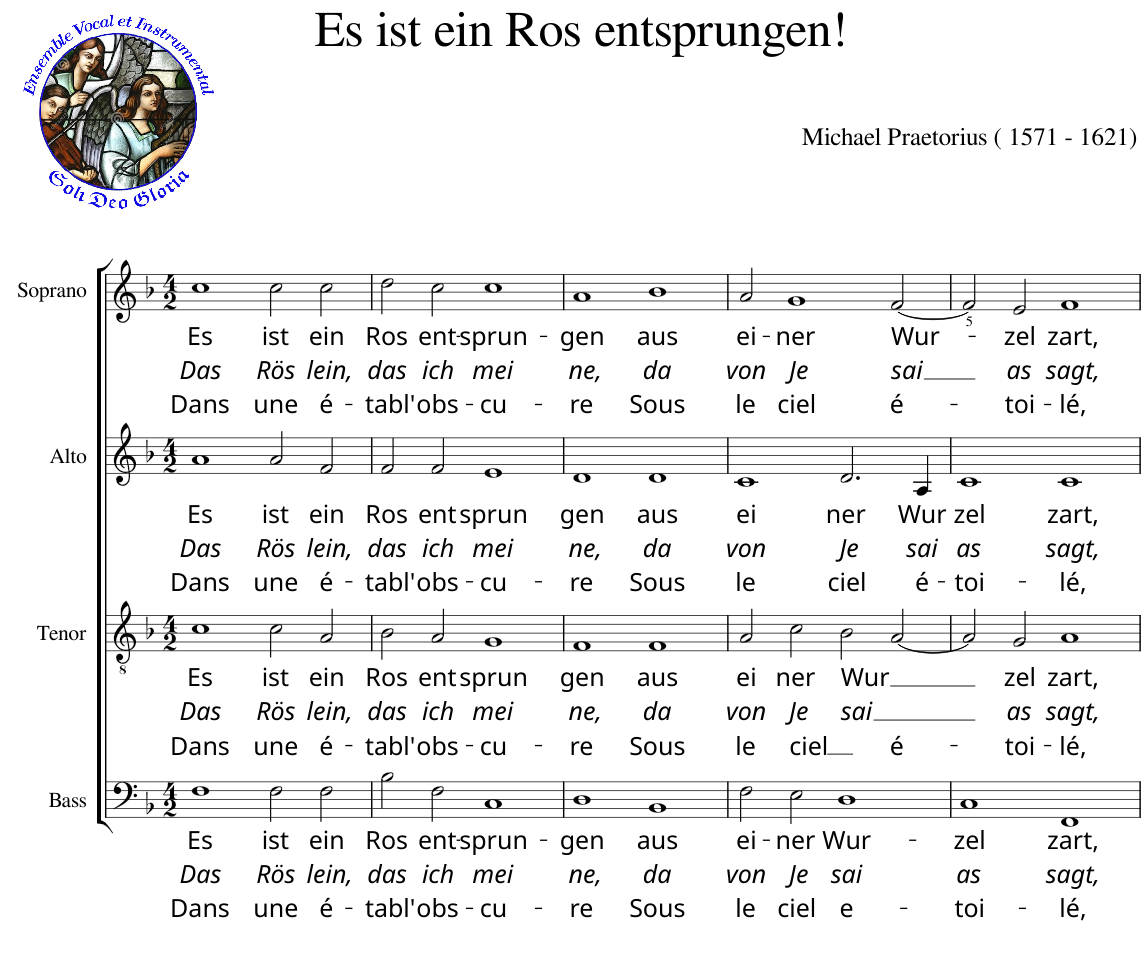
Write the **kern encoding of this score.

**kern	**text	**text	**text	**kern	**text	**text	**text	**kern	**text	**text	**text	**kern	**text	**text	**text
*part4	*part4	*part4	*part4	*part3	*part3	*part3	*part3	*part2	*part2	*part2	*part2	*part1	*part1	*part1	*part1
*staff4	*staff4	*staff4	*staff4	*staff3	*staff3	*staff3	*staff3	*staff2	*staff2	*staff2	*staff2	*staff1	*staff1	*staff1	*staff1
*I"Bass	*	*	*	*I"Tenor	*	*	*	*I"Alto	*	*	*	*I"Soprano	*	*	*
*I'B.	*	*	*	*I'T.	*	*	*	*I'A.	*	*	*	*I'S.	*	*	*
*clefF4	*	*	*	*clefGv2	*	*	*	*clefG2	*	*	*	*clefG2	*	*	*
*k[b-]	*	*	*	*k[b-]	*	*	*	*k[b-]	*	*	*	*k[b-]	*	*	*
*M4/2	*	*	*	*M4/2	*	*	*	*M4/2	*	*	*	*M4/2	*	*	*
=1	=1	=1	=1	=1	=1	=1	=1	=1	=1	=1	=1	=1	=1	=1	=1
!	!LO:LY:b	!LO:LY:b	!LO:LY:b	!	!LO:LY:b	!LO:LY:b	!LO:LY:b	!	!LO:LY:b	!LO:LY:b	!LO:LY:b	!	!LO:LY:b	!LO:LY:b	!LO:LY:b
1F	Es	Das	Dans	1c	Es	Das	Dans	1a	Es	Das	Dans	1cc	Es	Das	Dans
!	!LO:LY:b	!LO:LY:b	!LO:LY:b	!	!LO:LY:b	!LO:LY:b	!LO:LY:b	!	!LO:LY:b	!LO:LY:b	!LO:LY:b	!	!LO:LY:b	!LO:LY:b	!LO:LY:b
2F\	ist	Rös	une	2c\	ist	Rös	une	2a/	ist	Rös	une	2cc\	ist	Rös	une
!	!LO:LY:b	!LO:LY:b	!LO:LY:b	!	!LO:LY:b	!LO:LY:b	!LO:LY:b	!	!LO:LY:b	!LO:LY:b	!LO:LY:b	!	!LO:LY:b	!LO:LY:b	!LO:LY:b
2F\	ein	lein,	é-	2A/	ein	lein,	é-	2f/	ein	lein,	é-	2cc\	ein	lein,	é-
=2	=2	=2	=2	=2	=2	=2	=2	=2	=2	=2	=2	=2	=2	=2	=2
!	!LO:LY:b	!LO:LY:b	!LO:LY:b	!	!LO:LY:b	!LO:LY:b	!LO:LY:b	!	!LO:LY:b	!LO:LY:b	!LO:LY:b	!	!LO:LY:b	!LO:LY:b	!LO:LY:b
2B-\	Ros	das	-tabl'	2B-\	Ros	das	-tabl'	2f/	Ros	das	-tabl'	2dd\	Ros	das	-tabl'
!	!LO:LY:b	!LO:LY:b	!LO:LY:b	!	!LO:LY:b	!LO:LY:b	!LO:LY:b	!	!LO:LY:b	!LO:LY:b	!LO:LY:b	!	!LO:LY:b	!LO:LY:b	!LO:LY:b
2F\	ent-	ich	obs-	2A/	ent	ich	obs-	2f/	ent	ich	obs-	2cc\	ent-	ich	obs-
!	!LO:LY:b	!LO:LY:b	!LO:LY:b	!	!LO:LY:b	!LO:LY:b	!LO:LY:b	!	!LO:LY:b	!LO:LY:b	!LO:LY:b	!	!LO:LY:b	!LO:LY:b	!LO:LY:b
1C	-sprun-	mei	-cu-	1G	sprun	mei	-cu-	1e	sprun	mei	-cu-	1cc	-sprun-	mei	-cu-
=3	=3	=3	=3	=3	=3	=3	=3	=3	=3	=3	=3	=3	=3	=3	=3
!	!LO:LY:b	!LO:LY:b	!LO:LY:b	!	!LO:LY:b	!LO:LY:b	!LO:LY:b	!	!LO:LY:b	!LO:LY:b	!LO:LY:b	!	!LO:LY:b	!LO:LY:b	!LO:LY:b
1D	-gen	ne,	-re	1F	gen	ne,	-re	1d	gen	ne,	-re	1a	-gen	ne,	-re
!	!LO:LY:b	!LO:LY:b	!LO:LY:b	!	!LO:LY:b	!LO:LY:b	!LO:LY:b	!	!LO:LY:b	!LO:LY:b	!LO:LY:b	!	!LO:LY:b	!LO:LY:b	!LO:LY:b
1BB-	aus	da	Sous	1F	aus	da	Sous	1d	aus	da	Sous	1b-	aus	da	Sous
=4	=4	=4	=4	=4	=4	=4	=4	=4	=4	=4	=4	=4	=4	=4	=4
!	!LO:LY:b	!LO:LY:b	!LO:LY:b	!	!LO:LY:b	!LO:LY:b	!LO:LY:b	!	!LO:LY:b	!LO:LY:b	!LO:LY:b	!	!LO:LY:b	!LO:LY:b	!LO:LY:b
2F\	ei-	von	le	2A/	ei	von	le	1c	ei	von	le	2a/	ei-	von	le
!	!LO:LY:b	!LO:LY:b	!LO:LY:b	!	!LO:LY:b	!LO:LY:b	!LO:LY:b	!	!	!	!	!	!LO:LY:b	!LO:LY:b	!LO:LY:b
2E\	-ner	Je	ciel	2c\	ner	Je	ciel	.	.	.	.	1g	-ner	Je	ciel
!	!LO:LY:b	!LO:LY:b	!LO:LY:b	!	!LO:LY:b	!LO:LY:b	!	!	!LO:LY:b	!LO:LY:b	!LO:LY:b	!	!	!	!
1D	Wur-	sai	e-	2B-\	Wur	sai	.	2.d/	ner	Je	ciel	.	.	.	.
!	!	!	!	!	!	!	!LO:LY:b	!	!	!	!	!	!LO:LY:b	!LO:LY:b	!LO:LY:b
.	.	.	.	[<2A/	.	.	é-	.	.	.	.	[<2f/	Wur-	sai	é-
!	!	!	!	!	!	!	!	!	!LO:LY:b	!LO:LY:b	!LO:LY:b	!	!	!	!
.	.	.	.	.	.	.	.	4A/	Wur	sai	é-	.	.	.	.
=5	=5	=5	=5	=5	=5	=5	=5	=5	=5	=5	=5	=5	=5	=5	=5
!	!LO:LY:b	!LO:LY:b	!LO:LY:b	!	!	!	!	!	!LO:LY:b	!LO:LY:b	!LO:LY:b	!	!	!	!
1C	-zel	as	-toi-	2A/]	.	.	.	1c	zel	as	-toi-	2f</]	.	.	.
!	!	!	!	!	!LO:LY:b	!LO:LY:b	!LO:LY:b	!	!	!	!	!	!LO:LY:b	!LO:LY:b	!LO:LY:b
.	.	.	.	2G/	zel	as	-toi-	.	.	.	.	2e/	-zel	as	-toi-
!	!LO:LY:b	!LO:LY:b	!LO:LY:b	!	!LO:LY:b	!LO:LY:b	!LO:LY:b	!	!LO:LY:b	!LO:LY:b	!LO:LY:b	!	!LO:LY:b	!LO:LY:b	!LO:LY:b
1FF	zart,	sagt,	-lé,	1A	zart,	sagt,	-lé,	1c	zart,	sagt,	-lé,	1f	zart,	sagt,	-lé,
=	=	=	=	=	=	=	=	=	=	=	=	=	=	=	=
*-	*-	*-	*-	*-	*-	*-	*-	*-	*-	*-	*-	*-	*-	*-	*-
